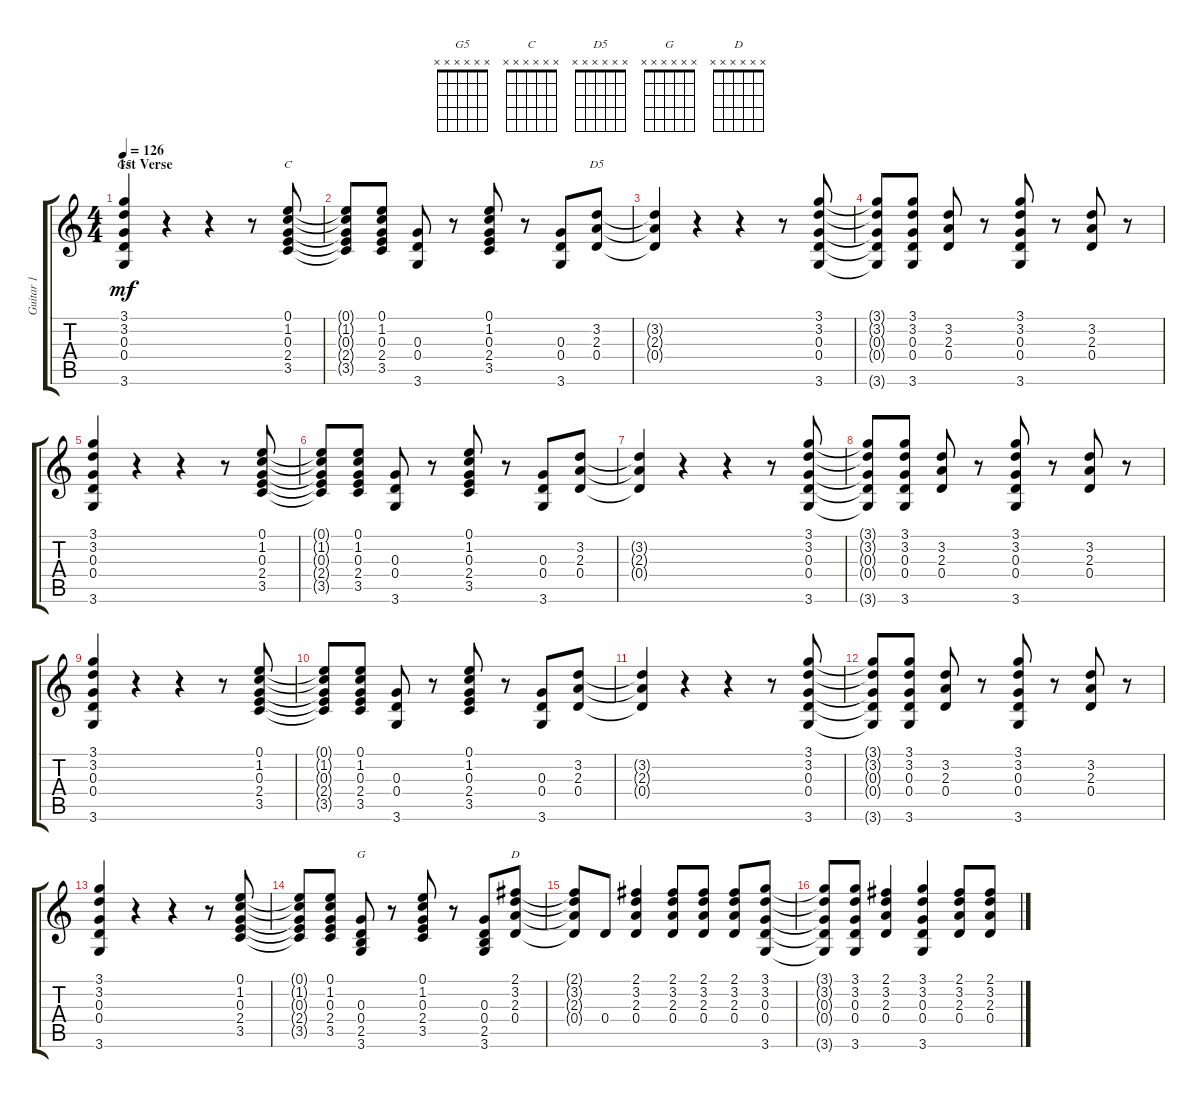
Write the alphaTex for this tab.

\track ("Guitar 1" "Guitar 1") {instrument overdrivenguitar}
\staff {score tabs}
\tuning (E4 B3 G3 D3 A2 E2) {hide}
\chord ("G5" x x x x x x) {firstfret 0}
\chord ("C" x x x x x x) {firstfret 0}
\chord ("D5" x x x x x x) {firstfret 0}
\chord ("G" x x x x x x) {firstfret 0}
\chord ("D" x x x x x x) {firstfret 0}
\ts (4 4)
\section ("" "1st Verse")
\tempo 126
\clef g2
\ks c
(3.1 3.2 0.3 0.4 3.6).4{ch "G5" dy mf} r.4 r.4 r.8 (0.1 1.2 0.3 2.4 3.5).8{ch "C"} |
(0.1{t} 1.2{t} 0.3{t} 2.4{t} 3.5{t}).8 (0.1 1.2 0.3 2.4 3.5).8 (0.3 0.4 3.6).8 r.8 (0.1 1.2 0.3 2.4 3.5).8 r.8 (0.3 0.4 3.6).8 (3.2 2.3 0.4).8{ch "D5"} |
(3.2{t} 2.3{t} 0.4{t}).4 r.4 r.4 r.8 (3.1 3.2 0.3 0.4 3.6).8 |
(3.1{t} 3.2{t} 0.3{t} 0.4{t} 3.6{t}).8 (3.1 3.2 0.3 0.4 3.6).8 (3.2 2.3 0.4).8 r.8 (3.1 3.2 0.3 0.4 3.6).8 r.8 (3.2 2.3 0.4).8 r.8 |
(3.1 3.2 0.3 0.4 3.6).4 r.4 r.4 r.8 (0.1 1.2 0.3 2.4 3.5).8 |
(0.1{t} 1.2{t} 0.3{t} 2.4{t} 3.5{t}).8 (0.1 1.2 0.3 2.4 3.5).8 (0.3 0.4 3.6).8 r.8 (0.1 1.2 0.3 2.4 3.5).8 r.8 (0.3 0.4 3.6).8 (3.2 2.3 0.4).8 |
(3.2{t} 2.3{t} 0.4{t}).4 r.4 r.4 r.8 (3.1 3.2 0.3 0.4 3.6).8 |
(3.1{t} 3.2{t} 0.3{t} 0.4{t} 3.6{t}).8 (3.1 3.2 0.3 0.4 3.6).8 (3.2 2.3 0.4).8 r.8 (3.1 3.2 0.3 0.4 3.6).8 r.8 (3.2 2.3 0.4).8 r.8 |
(3.1 3.2 0.3 0.4 3.6).4 r.4 r.4 r.8 (0.1 1.2 0.3 2.4 3.5).8 |
(0.1{t} 1.2{t} 0.3{t} 2.4{t} 3.5{t}).8 (0.1 1.2 0.3 2.4 3.5).8 (0.3 0.4 3.6).8 r.8 (0.1 1.2 0.3 2.4 3.5).8 r.8 (0.3 0.4 3.6).8 (3.2 2.3 0.4).8 |
(3.2{t} 2.3{t} 0.4{t}).4 r.4 r.4 r.8 (3.1 3.2 0.3 0.4 3.6).8 |
(3.1{t} 3.2{t} 0.3{t} 0.4{t} 3.6{t}).8 (3.1 3.2 0.3 0.4 3.6).8 (3.2 2.3 0.4).8 r.8 (3.1 3.2 0.3 0.4 3.6).8 r.8 (3.2 2.3 0.4).8 r.8 |
(3.1 3.2 0.3 0.4 3.6).4 r.4 r.4 r.8 (0.1 1.2 0.3 2.4 3.5).8 |
(0.1{t} 1.2{t} 0.3{t} 2.4{t} 3.5{t}).8 (0.1 1.2 0.3 2.4 3.5).8 (0.3 0.4 2.5 3.6).8{ch "G"} r.8 (0.1 1.2 0.3 2.4 3.5).8 r.8 (0.3 0.4 2.5 3.6).8 (2.1 3.2 2.3 0.4).8{ch "D"} |
(2.1{t} 3.2{t} 2.3{t} 0.4{t}).8 0.4.8 (2.1 3.2 2.3 0.4).4 (2.1 3.2 2.3 0.4).8 (2.1 3.2 2.3 0.4).8 (2.1 3.2 2.3 0.4).8 (3.1 3.2 0.3 0.4 3.6).8 |
(3.1{t} 3.2{t} 0.3{t} 0.4{t} 3.6{t}).8 (3.1 3.2 0.3 0.4 3.6).8 (2.1 3.2 2.3 0.4).4 (3.1 3.2 0.3 0.4 3.6).4 (2.1 3.2 2.3 0.4).8 (2.1 3.2 2.3 0.4).8
